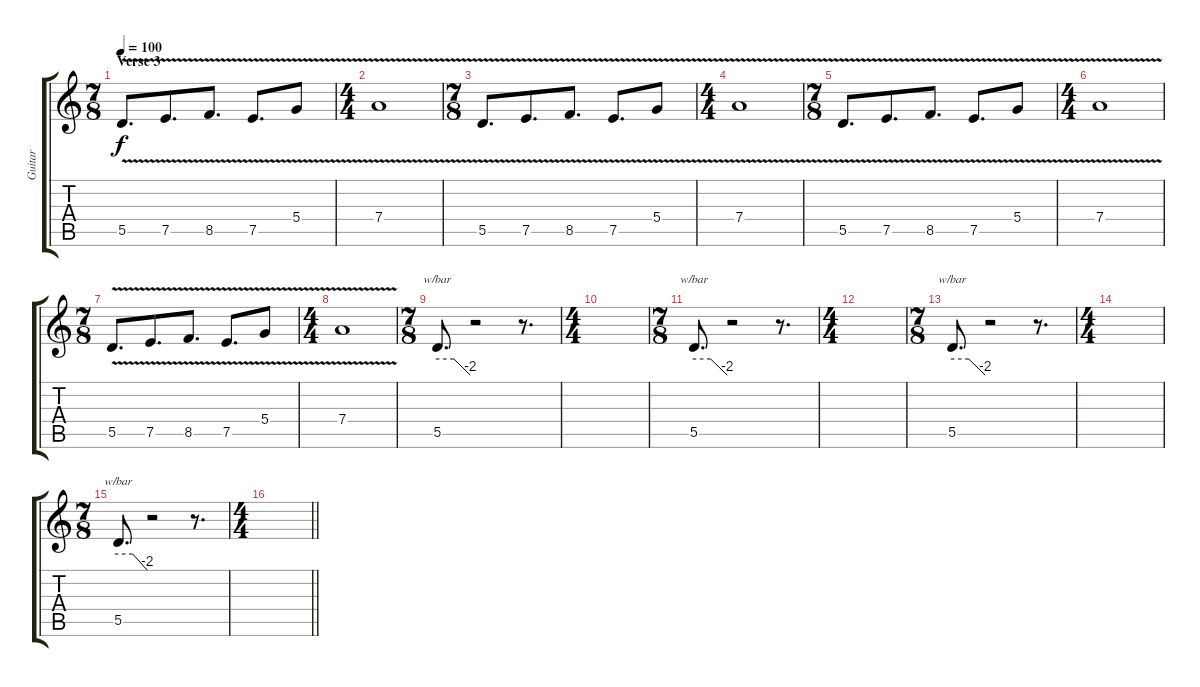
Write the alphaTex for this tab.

\track ("Guitar" "Guitar") {instrument distortionguitar}
\staff {score tabs}
\tuning (E4 B3 G3 D3 A2 E2) {hide}
\ts (7 8)
\section ("" "Verse 3")
\tempo 100
\clef g2
\ks c
5.5{v}.8{d dy f volume 10} 7.5{v}.8{d} 8.5{v}.8{d} 7.5{v}.8{d} 5.4{v}.8 |
\ts (4 4)
7.4{v}.1{volume 4} |
\ts (7 8)
5.5{v}.8{d volume 10} 7.5{v}.8{d} 8.5{v}.8{d} 7.5{v}.8{d} 5.4{v}.8 |
\ts (4 4)
7.4{v}.1{volume 4} |
\ts (7 8)
5.5{v}.8{d volume 10} 7.5{v}.8{d} 8.5{v}.8{d} 7.5{v}.8{d} 5.4{v}.8 |
\ts (4 4)
7.4{v}.1{volume 4} |
\ts (7 8)
5.5{v}.8{d volume 10} 7.5{v}.8{d} 8.5{v}.8{d} 7.5{v}.8{d} 5.4{v}.8 |
\ts (4 4)
7.4{v}.1{volume 4} |
\ts (7 8)
5.5.8{d tbe (custom default 0 0 30 0 60 -8) volume 13} r.2 r.8{d} |
\ts (4 4)
|
\ts (7 8)
5.5.8{d tbe (custom default 0 0 30 0 60 -8)} r.2 r.8{d} |
\ts (4 4)
|
\ts (7 8)
5.5.8{d tbe (custom default 0 0 30 0 60 -8)} r.2 r.8{d} |
\ts (4 4)
|
\ts (7 8)
5.5.8{d tbe (custom default 0 0 30 0 60 -8)} r.2 r.8{d} |
\ts (4 4)
\barLineRight lightlight
